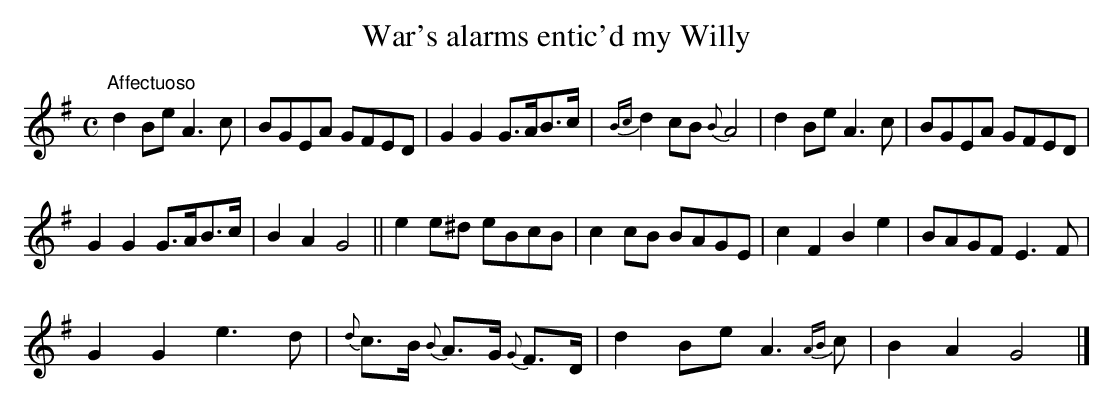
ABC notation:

X:1
T:War's alarms entic'd my Willy
M:C
K:G
"Affectuoso"\
d2Be A3c| BGEA GFED| \
G2G2G>AB>c| {Bc}d2cB {B}A4|\
d2Be A3c| BGEA GFED|
G2G2G>AB>c| B2A2 G4||\
e2e^d eBcB| c2cB BAGE| c2F2B2e2| BAGF E3F|
G2G2 e3d| {d}c>B {B}A>G {G}F>D |d2Be A3{AB}c| B2A2 G4|]
